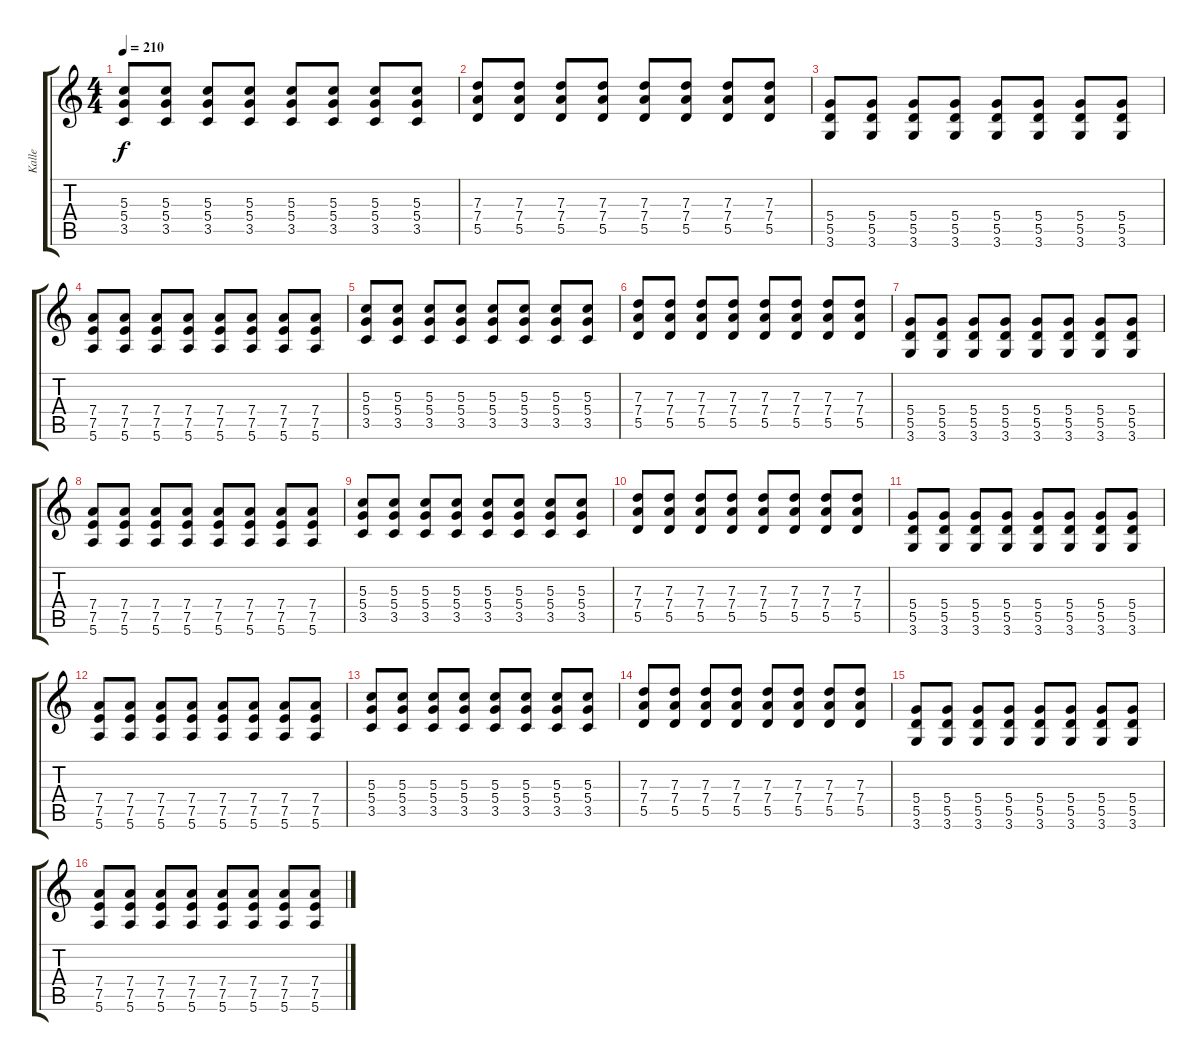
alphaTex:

\track ("Kalle" "Kalle") {instrument distortionguitar}
\staff {score tabs}
\tuning (E4 B3 G3 D3 A2 E2) {hide}
\ts (4 4)
\tempo 210
\clef g2
\ks c
(5.3 5.4 3.5).8{dy f} (5.3 5.4 3.5).8 (5.3 5.4 3.5).8 (5.3 5.4 3.5).8 (5.3 5.4 3.5).8 (5.3 5.4 3.5).8 (5.3 5.4 3.5).8 (5.3 5.4 3.5).8 |
(7.3 7.4 5.5).8 (7.3 7.4 5.5).8 (7.3 7.4 5.5).8 (7.3 7.4 5.5).8 (7.3 7.4 5.5).8 (7.3 7.4 5.5).8 (7.3 7.4 5.5).8 (7.3 7.4 5.5).8 |
(5.4 5.5 3.6).8 (5.4 5.5 3.6).8 (5.4 5.5 3.6).8 (5.4 5.5 3.6).8 (5.4 5.5 3.6).8 (5.4 5.5 3.6).8 (5.4 5.5 3.6).8 (5.4 5.5 3.6).8 |
(7.4 7.5 5.6).8 (7.4 7.5 5.6).8 (7.4 7.5 5.6).8 (7.4 7.5 5.6).8 (7.4 7.5 5.6).8 (7.4 7.5 5.6).8 (7.4 7.5 5.6).8 (7.4 7.5 5.6).8 |
(5.3 5.4 3.5).8 (5.3 5.4 3.5).8 (5.3 5.4 3.5).8 (5.3 5.4 3.5).8 (5.3 5.4 3.5).8 (5.3 5.4 3.5).8 (5.3 5.4 3.5).8 (5.3 5.4 3.5).8 |
(7.3 7.4 5.5).8 (7.3 7.4 5.5).8 (7.3 7.4 5.5).8 (7.3 7.4 5.5).8 (7.3 7.4 5.5).8 (7.3 7.4 5.5).8 (7.3 7.4 5.5).8 (7.3 7.4 5.5).8 |
(5.4 5.5 3.6).8 (5.4 5.5 3.6).8 (5.4 5.5 3.6).8 (5.4 5.5 3.6).8 (5.4 5.5 3.6).8 (5.4 5.5 3.6).8 (5.4 5.5 3.6).8 (5.4 5.5 3.6).8 |
(7.4 7.5 5.6).8 (7.4 7.5 5.6).8 (7.4 7.5 5.6).8 (7.4 7.5 5.6).8 (7.4 7.5 5.6).8 (7.4 7.5 5.6).8 (7.4 7.5 5.6).8 (7.4 7.5 5.6).8 |
(5.3 5.4 3.5).8 (5.3 5.4 3.5).8 (5.3 5.4 3.5).8 (5.3 5.4 3.5).8 (5.3 5.4 3.5).8 (5.3 5.4 3.5).8 (5.3 5.4 3.5).8 (5.3 5.4 3.5).8 |
(7.3 7.4 5.5).8 (7.3 7.4 5.5).8 (7.3 7.4 5.5).8 (7.3 7.4 5.5).8 (7.3 7.4 5.5).8 (7.3 7.4 5.5).8 (7.3 7.4 5.5).8 (7.3 7.4 5.5).8 |
(5.4 5.5 3.6).8 (5.4 5.5 3.6).8 (5.4 5.5 3.6).8 (5.4 5.5 3.6).8 (5.4 5.5 3.6).8 (5.4 5.5 3.6).8 (5.4 5.5 3.6).8 (5.4 5.5 3.6).8 |
(7.4 7.5 5.6).8 (7.4 7.5 5.6).8 (7.4 7.5 5.6).8 (7.4 7.5 5.6).8 (7.4 7.5 5.6).8 (7.4 7.5 5.6).8 (7.4 7.5 5.6).8 (7.4 7.5 5.6).8 |
(5.3 5.4 3.5).8 (5.3 5.4 3.5).8 (5.3 5.4 3.5).8 (5.3 5.4 3.5).8 (5.3 5.4 3.5).8 (5.3 5.4 3.5).8 (5.3 5.4 3.5).8 (5.3 5.4 3.5).8 |
(7.3 7.4 5.5).8 (7.3 7.4 5.5).8 (7.3 7.4 5.5).8 (7.3 7.4 5.5).8 (7.3 7.4 5.5).8 (7.3 7.4 5.5).8 (7.3 7.4 5.5).8 (7.3 7.4 5.5).8 |
(5.4 5.5 3.6).8 (5.4 5.5 3.6).8 (5.4 5.5 3.6).8 (5.4 5.5 3.6).8 (5.4 5.5 3.6).8 (5.4 5.5 3.6).8 (5.4 5.5 3.6).8 (5.4 5.5 3.6).8 |
(7.4 7.5 5.6).8 (7.4 7.5 5.6).8 (7.4 7.5 5.6).8 (7.4 7.5 5.6).8 (7.4 7.5 5.6).8 (7.4 7.5 5.6).8 (7.4 7.5 5.6).8 (7.4 7.5 5.6).8
